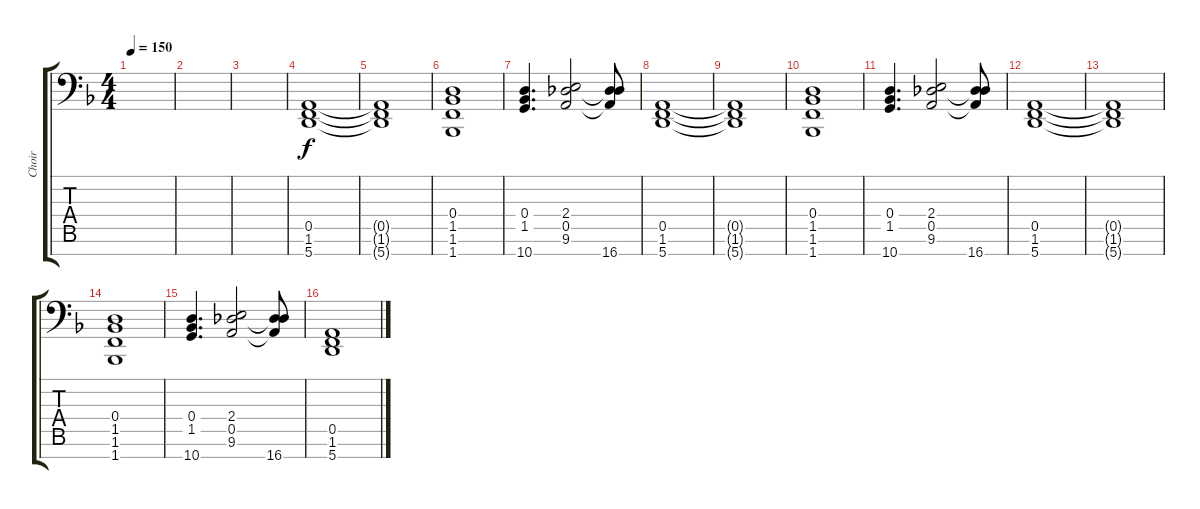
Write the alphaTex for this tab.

\track ("Choir" "Choir") {instrument choiraahs}
\staff {score tabs}
\tuning (E4 B3 G3 D3 A2 E2 A1) {hide}
\ts (4 4)
\tempo 150
\clef f4
\ks f
|
|
|
(0.5 1.6 5.7).1 |
(0.5{t} 1.6{t} 5.7{t}).1 |
(0.4 1.5 1.6 1.7).1 |
(0.4 1.5 10.7).4{d} (2.4 0.5 9.6).2 (0.5{t} 9.6{t} 16.7).8 |
(0.5 1.6 5.7).1 |
(0.5{t} 1.6{t} 5.7{t}).1 |
(0.4 1.5 1.6 1.7).1 |
(0.4 1.5 10.7).4{d} (2.4 0.5 9.6).2 (0.5{t} 9.6{t} 16.7).8 |
(0.5 1.6 5.7).1 |
(0.5{t} 1.6{t} 5.7{t}).1 |
(0.4 1.5 1.6 1.7).1 |
(0.4 1.5 10.7).4{d} (2.4 0.5 9.6).2 (0.5{t} 9.6{t} 16.7).8 |
(0.5 1.6 5.7).1
